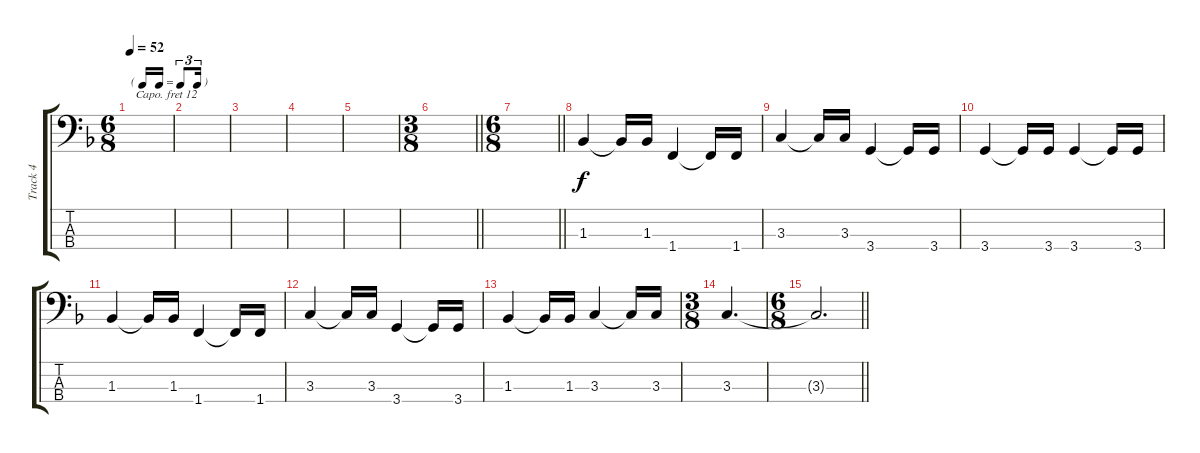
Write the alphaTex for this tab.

\track ("Track 4" "Track 4") {instrument acousticgrandpiano}
\staff {score tabs}
\capo 12
\tuning (G2 D2 A1 E1) {hide}
\ts (6 8)
\tf triplet16th
\tempo 52
\clef f4
\ks f
|
|
|
|
|
\ts (3 8)
\barLineRight lightlight
|
\ts (6 8)
\barLineRight lightlight
|
1.3.4 1.3{t}.16 1.3.16 1.4.4 1.4{t}.16 1.4.16 |
3.3.4 3.3{t}.16 3.3.16 3.4.4 3.4{t}.16 3.4.16 |
3.4.4 3.4{t}.16 3.4.16 3.4.4 3.4{t}.16 3.4.16 |
1.3.4 1.3{t}.16 1.3.16 1.4.4 1.4{t}.16 1.4.16 |
3.3.4 3.3{t}.16 3.3.16 3.4.4 3.4{t}.16 3.4.16 |
1.3.4 1.3{t}.16 1.3.16 3.3.4 3.3{t}.16 3.3.16 |
\ts (3 8)
3.3.4{d} |
\ts (6 8)
\barLineRight lightlight
3.3{t}.2{d}
